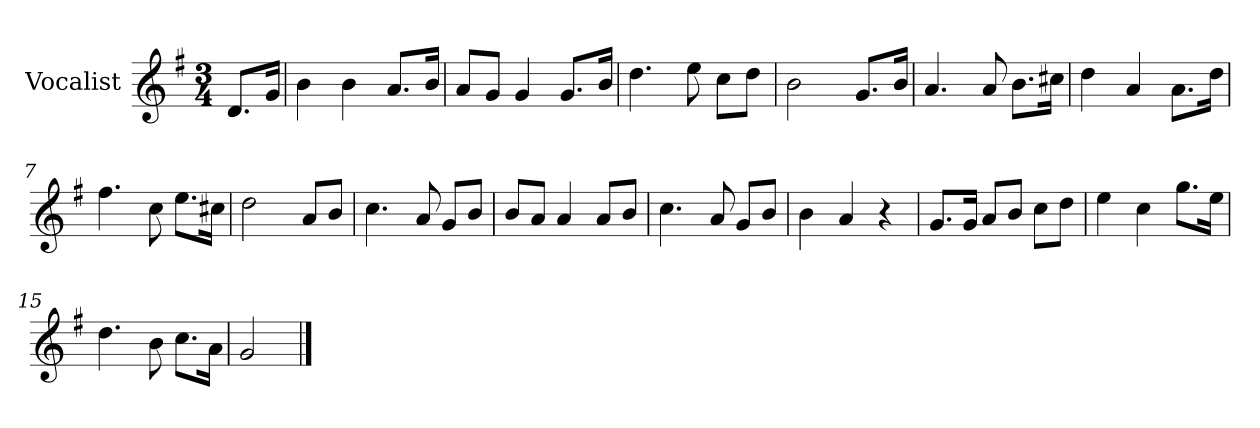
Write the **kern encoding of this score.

**kern
*part1
*staff1
*I"Vocalist
*k[f#]
*G:
*M3/4
=
8.dL
16gJk
=1
4b
4b
8.aL
16bJk
=2
8aL
8gJ
4g
8.gL
16bJk
=3
4.dd
8ee
8ccL
8ddJ
=4
2b
8.gL
16bJk
=5
4.a
8a
8.bL
16cc#XJk
=6
4dd
4a
8.aL
16ddJk
=7
4.ff#
8cc
8.eeL
16cc#XJk
=8
2dd
8aL
8bJ
=9
4.cc
8a
8gL
8bJ
=10
8bL
8aJ
4a
8aL
8bJ
=11
4.cc
8a
8gL
8bJ
=12
4b
4a
4r
=13
8.gL
16gJk
8aL
8bJ
8ccL
8ddJ
=14
4ee
4cc
8.ggL
16eeJk
=15
4.dd
8b
8.ccL
16aJk
=16
2g
==
*-
